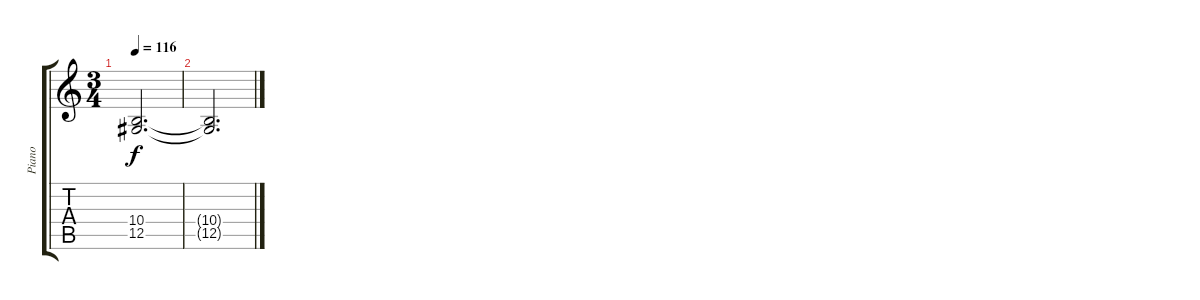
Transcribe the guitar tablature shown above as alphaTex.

\track ("Piano" "Piano") {instrument acousticgrandpiano}
\staff {score tabs}
\tuning (Eb4 Bb3 Gb3 Db3 Ab2 Eb2) {hide}
\ts (3 4)
\tempo 116
\clef g2
\ks c
(10.4 12.5).2{d dy f} |
(10.4{t} 12.5{t}).2{d}
